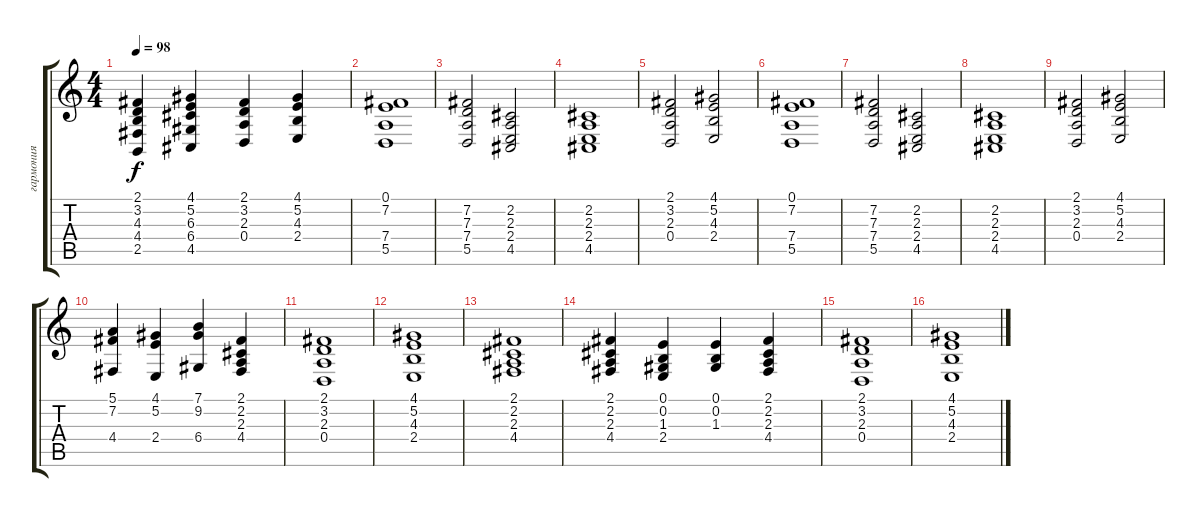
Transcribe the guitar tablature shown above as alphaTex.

\track ("гармония" "гармония") {instrument pad8sweep}
\staff {score tabs}
\tuning (E4 B3 G3 D3 A2 E2) {hide}
\ts (4 4)
\tempo 98
\clef g2
\ks c
(2.1 3.2 4.3 4.4 2.5).4{dy f} (4.1 5.2 6.3 6.4 4.5).4 (2.1 3.2 2.3 0.4).4 (4.1 5.2 4.3 2.4).4 |
(0.1 7.2 7.4 5.5).1 |
(7.2 7.3 7.4 5.5).2 (2.2 2.3 2.4 4.5).2 |
(2.2 2.3 2.4 4.5).1 |
(2.1 3.2 2.3 0.4).2 (4.1 5.2 4.3 2.4).2 |
(0.1 7.2 7.4 5.5).1 |
(7.2 7.3 7.4 5.5).2 (2.2 2.3 2.4 4.5).2 |
(2.2 2.3 2.4 4.5).1 |
(2.1 3.2 2.3 0.4).2 (4.1 5.2 4.3 2.4).2 |
(5.1 7.2 4.4).4 (4.1 5.2 2.4).4 (7.1 9.2 6.4).4 (2.1 2.2 2.3 4.4).4 |
(2.1 3.2 2.3 0.4).1 |
(4.1 5.2 4.3 2.4).1 |
(2.1 2.2 2.3 4.4).1 |
(2.1 2.2 2.3 4.4).4 (0.1 0.2 1.3 2.4).4 (0.1 0.2 1.3).4 (2.1 2.2 2.3 4.4).4 |
(2.1 3.2 2.3 0.4).1 |
(4.1 5.2 4.3 2.4).1
